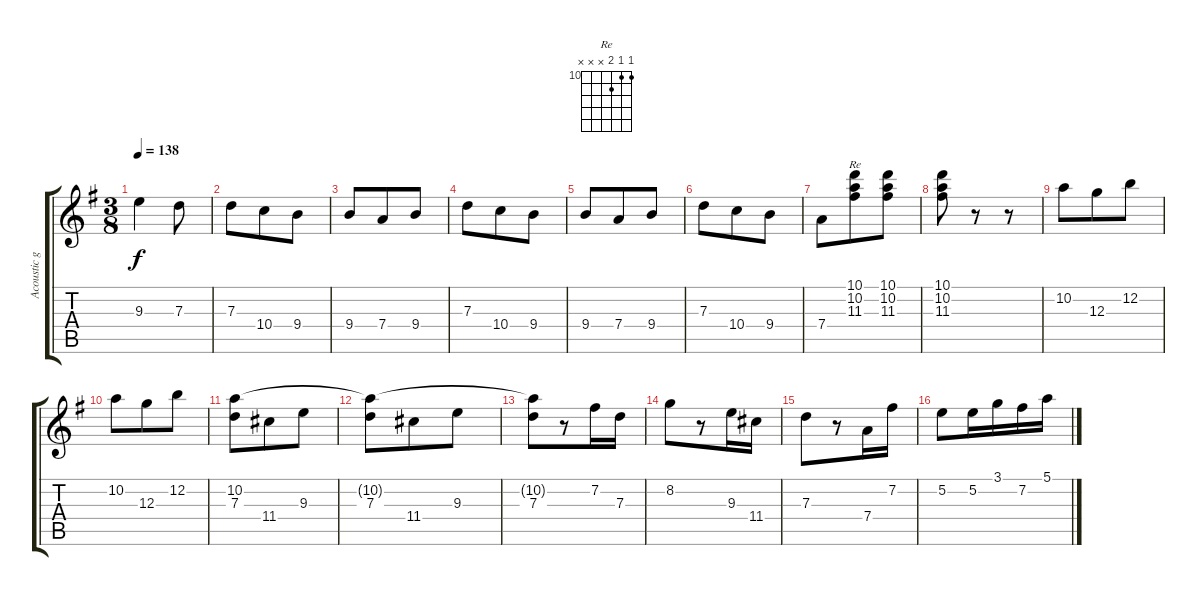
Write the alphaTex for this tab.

\track ("Acoustic guitar 1" "Acoustic g") {instrument acousticguitarnylon}
\staff {score tabs}
\tuning (E4 B3 G3 D3 A2 E2) {hide}
\chord ("Re" 10 10 11 x x x) {firstfret 10}
\ts (3 8)
\tempo 138
\clef g2
\ks g
9.3.4{dy f} 7.3.8 |
7.3.8 10.4.8 9.4.8 |
9.4.8 7.4.8 9.4.8 |
7.3.8 10.4.8 9.4.8 |
9.4.8 7.4.8 9.4.8 |
7.3.8 10.4.8 9.4.8 |
7.4.8 (10.1 10.2 11.3).8{ch "Re"} (10.1 10.2 11.3).8 |
(10.1 10.2 11.3).8 r.8 r.8 |
10.2.8 12.3.8 12.2.8 |
10.2.8 12.3.8 12.2.8 |
(10.2 7.3).8 11.4.8 9.3.8 |
(10.2{t} 7.3).8 11.4.8 9.3.8 |
(10.2{t} 7.3).8 r.8 7.2.16 7.3.16 |
8.2.8 r.8 9.3.16 11.4.16 |
7.3.8 r.8 7.4.16 7.2.16 |
5.2.8 5.2.16 3.1.16 7.2.16 5.1.16
